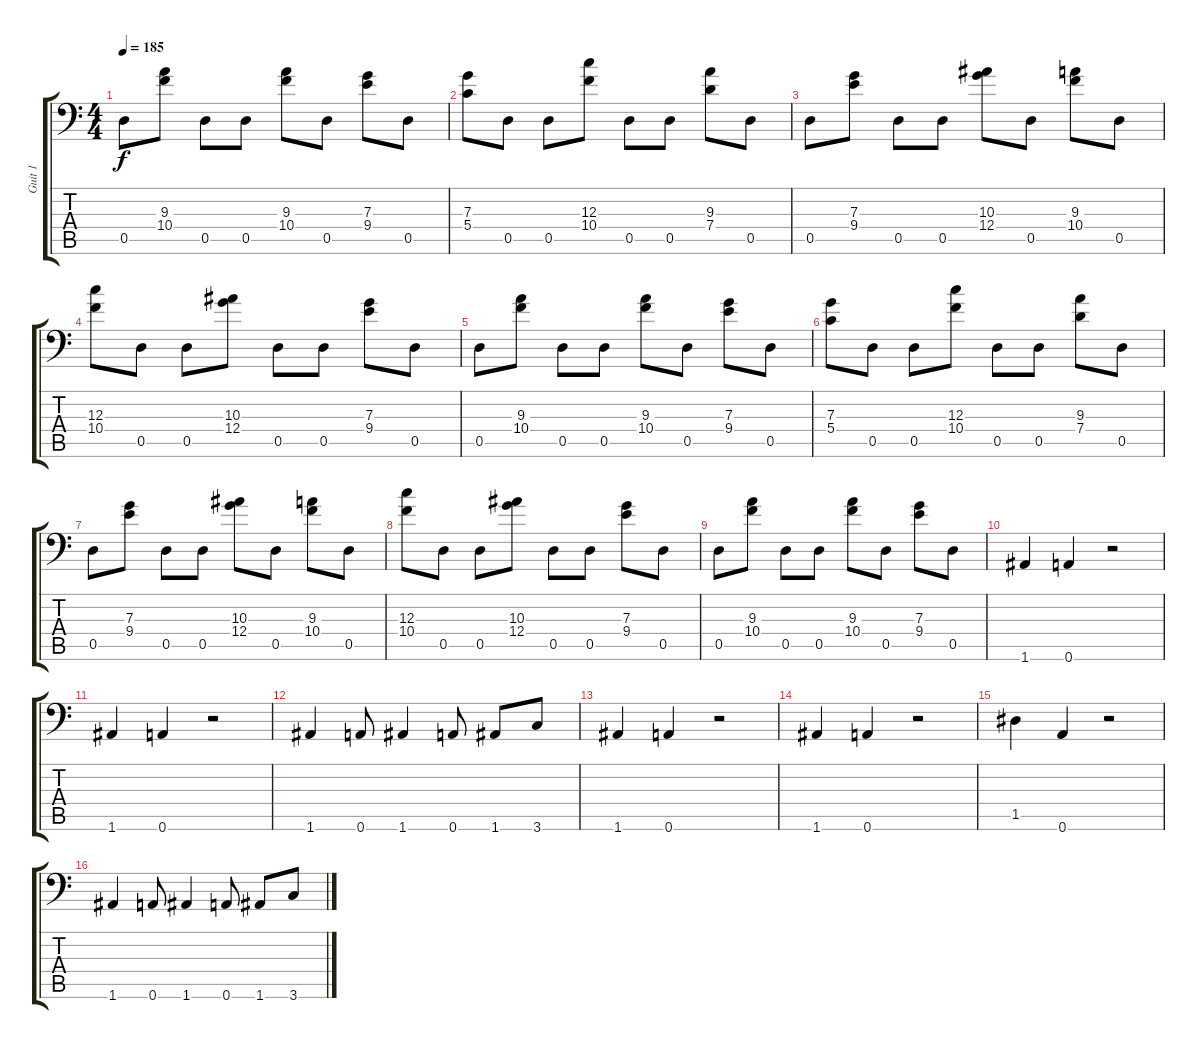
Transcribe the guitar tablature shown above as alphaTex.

\track ("Guit 1" "Guit 1") {instrument distortionguitar}
\staff {score tabs}
\tuning (A3 E3 C3 G2 D2 A1) {hide}
\ts (4 4)
\tempo 185
\clef f4
\ks c
0.5.8{dy f} (9.3 10.4).8 0.5.8 0.5.8 (9.3 10.4).8 0.5.8 (7.3 9.4).8 0.5.8 |
(7.3 5.4).8 0.5.8 0.5.8 (12.3 10.4).8 0.5.8 0.5.8 (9.3 7.4).8 0.5.8 |
0.5.8 (7.3 9.4).8 0.5.8 0.5.8 (10.3 12.4).8 0.5.8 (9.3 10.4).8 0.5.8 |
(12.3 10.4).8 0.5.8 0.5.8 (10.3 12.4).8 0.5.8 0.5.8 (7.3 9.4).8 0.5.8 |
0.5.8 (9.3 10.4).8 0.5.8 0.5.8 (9.3 10.4).8 0.5.8 (7.3 9.4).8 0.5.8 |
(7.3 5.4).8 0.5.8 0.5.8 (12.3 10.4).8 0.5.8 0.5.8 (9.3 7.4).8 0.5.8 |
0.5.8 (7.3 9.4).8 0.5.8 0.5.8 (10.3 12.4).8 0.5.8 (9.3 10.4).8 0.5.8 |
(12.3 10.4).8 0.5.8 0.5.8 (10.3 12.4).8 0.5.8 0.5.8 (7.3 9.4).8 0.5.8 |
0.5.8 (9.3 10.4).8 0.5.8 0.5.8 (9.3 10.4).8 0.5.8 (7.3 9.4).8 0.5.8 |
1.6.4 0.6.4 r.2 |
1.6.4 0.6.4 r.2 |
1.6.4 0.6.8 1.6.4 0.6.8 1.6.8 3.6.8 |
1.6.4 0.6.4 r.2 |
1.6.4 0.6.4 r.2 |
1.5.4 0.6.4 r.2 |
1.6.4 0.6.8 1.6.4 0.6.8 1.6.8 3.6.8
